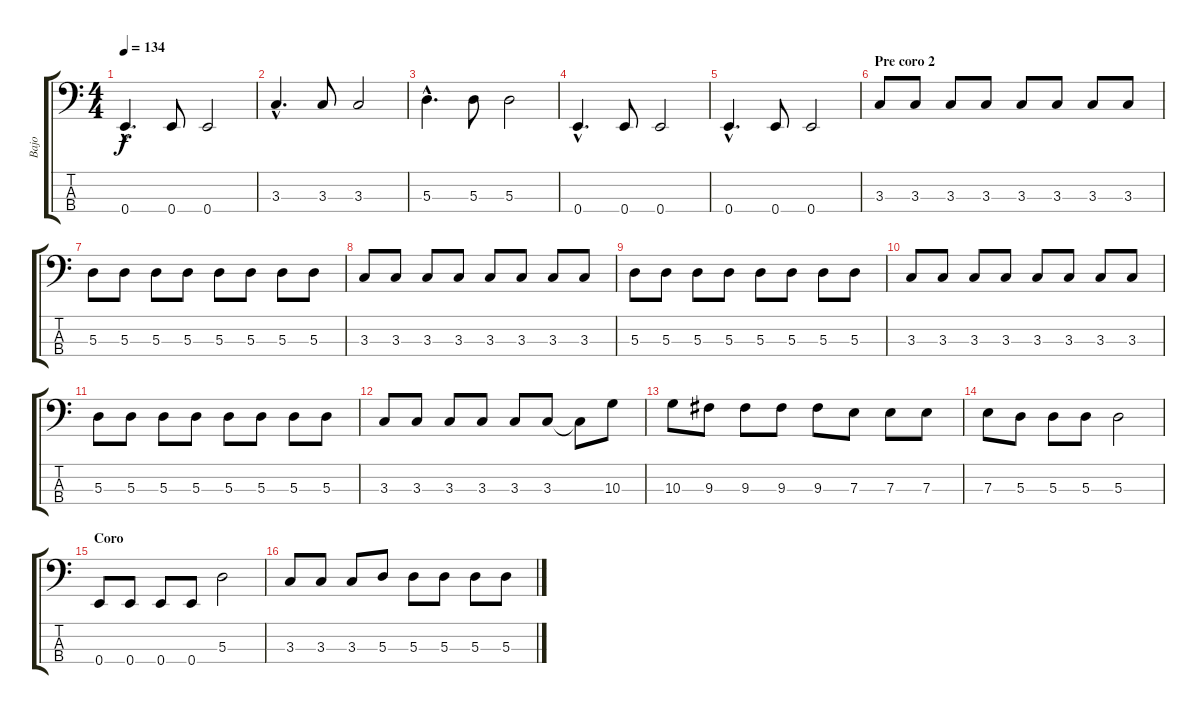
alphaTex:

\track ("Bajo" "Bajo") {instrument electricbassfinger}
\staff {score tabs}
\tuning (G2 D2 A1 E1) {hide}
\ts (4 4)
\tempo 134
\clef f4
\ks c
0.4{hac}.4{d dy f} 0.4.8 0.4.2 |
3.3{hac}.4{d} 3.3.8 3.3.2 |
5.3{hac}.4{d} 5.3.8 5.3.2 |
0.4{hac}.4{d} 0.4.8 0.4.2 |
0.4{hac}.4{d} 0.4.8 0.4.2 |
\section ("" "Pre coro 2")
3.3.8 3.3.8 3.3.8 3.3.8 3.3.8 3.3.8 3.3.8 3.3.8 |
5.3.8 5.3.8 5.3.8 5.3.8 5.3.8 5.3.8 5.3.8 5.3.8 |
3.3.8 3.3.8 3.3.8 3.3.8 3.3.8 3.3.8 3.3.8 3.3.8 |
5.3.8 5.3.8 5.3.8 5.3.8 5.3.8 5.3.8 5.3.8 5.3.8 |
3.3.8 3.3.8 3.3.8 3.3.8 3.3.8 3.3.8 3.3.8 3.3.8 |
5.3.8 5.3.8 5.3.8 5.3.8 5.3.8 5.3.8 5.3.8 5.3.8 |
3.3.8 3.3.8 3.3.8 3.3.8 3.3.8 3.3.8 3.3{t}.8 10.3.8 |
10.3.8 9.3.8 9.3.8 9.3.8 9.3.8 7.3.8 7.3.8 7.3.8 |
7.3.8 5.3.8 5.3.8 5.3.8 5.3.2 |
\section ("" "Coro")
0.4.8 0.4.8 0.4.8 0.4.8 5.3.2 |
3.3.8 3.3.8 3.3.8 5.3.8 5.3.8 5.3.8 5.3.8 5.3.8
